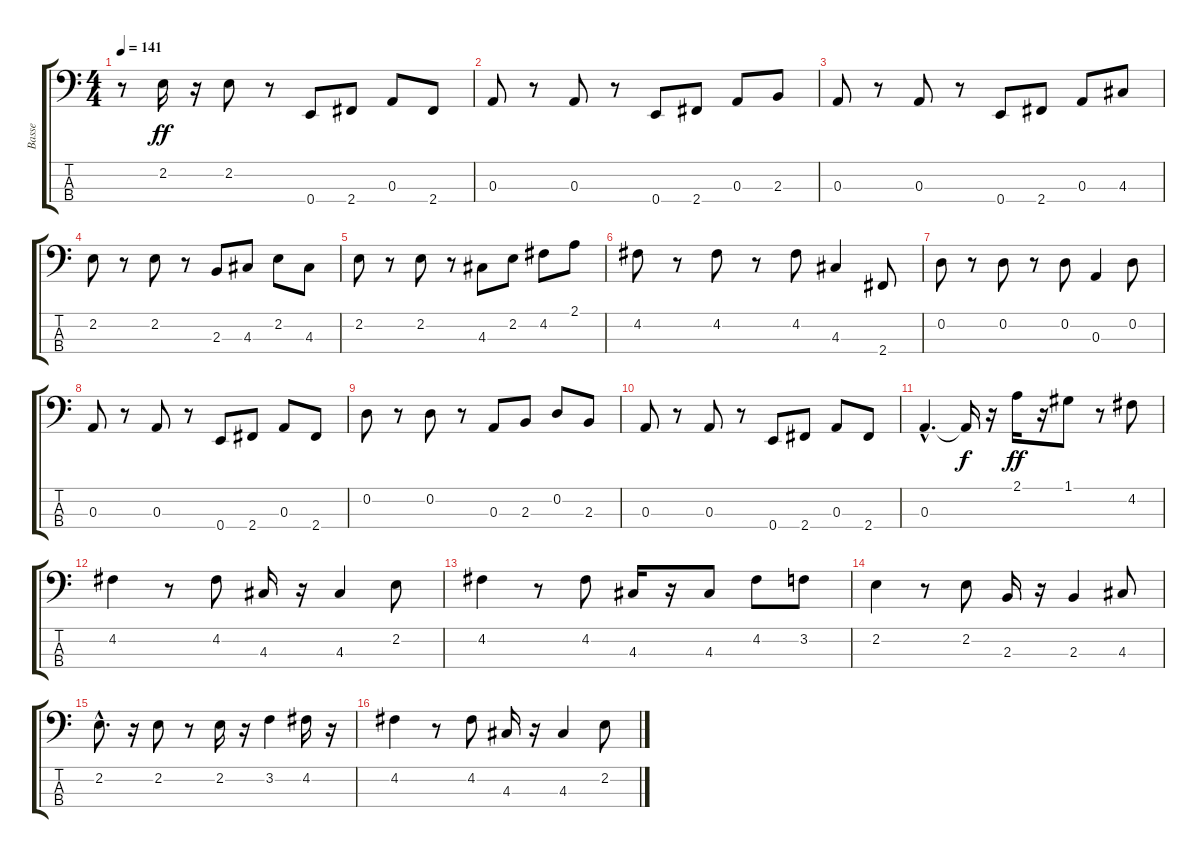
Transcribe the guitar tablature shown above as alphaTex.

\track ("Basse" "Basse") {instrument fretlessbass}
\staff {score tabs}
\tuning (G2 D2 A1 E1) {hide}
\ts (4 4)
\tempo 141
\clef f4
\ks c
r.8{dy ff} 2.2.16 r.16 2.2.8 r.8 0.4.8 2.4.8 0.3.8 2.4.8 |
0.3.8 r.8 0.3.8 r.8 0.4.8 2.4.8 0.3.8 2.3.8 |
0.3.8 r.8 0.3.8 r.8 0.4.8 2.4.8 0.3.8 4.3.8 |
2.2.8 r.8 2.2.8 r.8 2.3.8 4.3.8 2.2.8 4.3.8 |
2.2.8 r.8 2.2.8 r.8 4.3.8 2.2.8 4.2.8 2.1.8 |
4.2.8 r.8 4.2.8 r.8 4.2.8 4.3.4 2.4.8 |
0.2.8 r.8 0.2.8 r.8 0.2.8 0.3.4 0.2.8 |
0.3.8 r.8 0.3.8 r.8 0.4.8 2.4.8 0.3.8 2.4.8 |
0.2.8 r.8 0.2.8 r.8 0.3.8 2.3.8 0.2.8 2.3.8 |
0.3.8 r.8 0.3.8 r.8 0.4.8 2.4.8 0.3.8 2.4.8 |
0.3{hac}.4{d} 0.3{t}.16{dy f} r.16 2.1.16{dy ff} r.16 1.1.8 r.8 4.2.8 |
4.2.4 r.8 4.2.8 4.3.16 r.16 4.3.4 2.2.8 |
4.2.4 r.8 4.2.8 4.3.16 r.16 4.3.8 4.2.8 3.2.8 |
2.2.4 r.8 2.2.8 2.3.16 r.16 2.3.4 4.3.8 |
2.2{hac}.8{d} r.16 2.2.8 r.8 2.2.16 r.16 3.2.4 4.2.16 r.16 |
4.2.4 r.8 4.2.8 4.3.16 r.16 4.3.4 2.2.8
